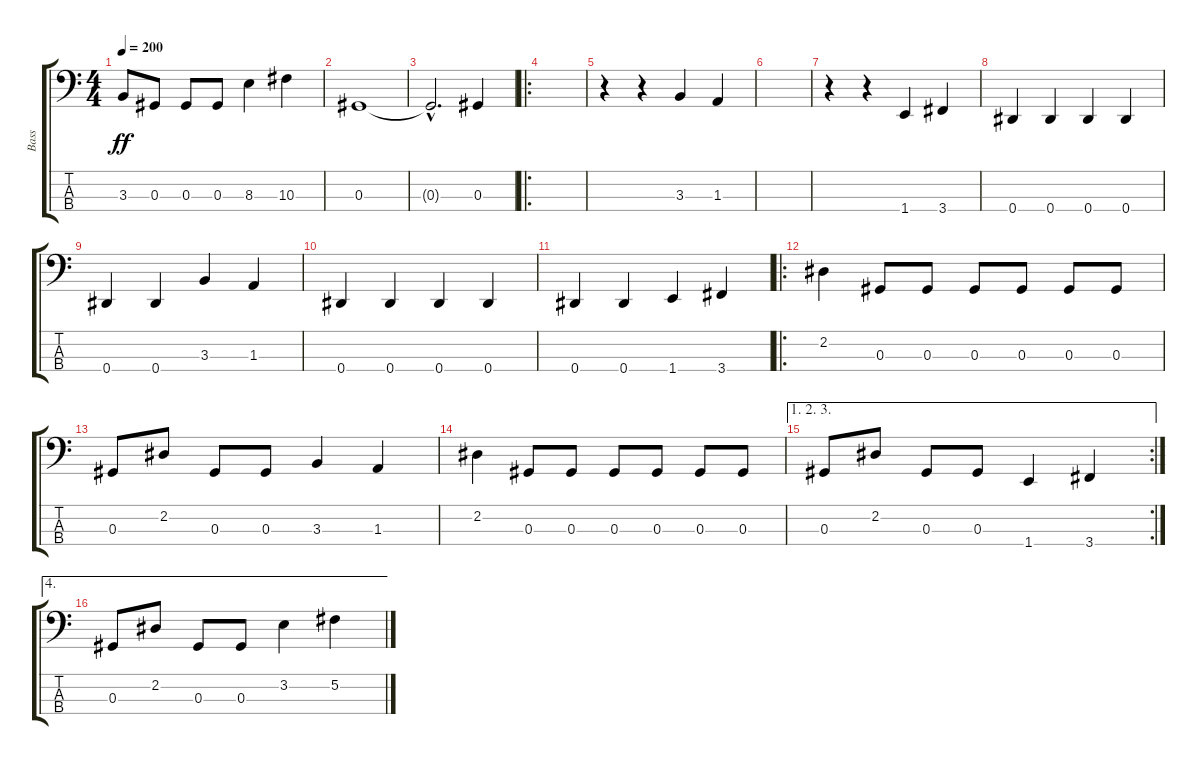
\track ("Bass" "Bass") {instrument electricbasspick}
\staff {score tabs}
\tuning (Gb2 Db2 Ab1 Eb1) {hide}
\ts (4 4)
\tempo 200
\clef f4
\ks c
3.3{t}.8{dy ff} 0.3.8 0.3.8 0.3.8 8.3.4 10.3.4 |
0.3.1 |
0.3{hac t}.2{d} 0.3.4 |
\ro
|
r.4 r.4 3.3.4 1.3.4 |
|
r.4 r.4 1.4.4 3.4.4 |
0.4.4 0.4.4 0.4.4 0.4.4 |
0.4.4 0.4.4 3.3.4 1.3.4 |
0.4.4 0.4.4 0.4.4 0.4.4 |
0.4.4 0.4.4 1.4.4 3.4.4 |
\ro
2.2.4 0.3.8 0.3.8 0.3.8 0.3.8 0.3.8 0.3.8 |
0.3.8 2.2.8 0.3.8 0.3.8 3.3.4 1.3.4 |
2.2.4 0.3.8 0.3.8 0.3.8 0.3.8 0.3.8 0.3.8 |
\ae (1 2 3)
\rc 2
0.3.8 2.2.8 0.3.8 0.3.8 1.4.4 3.4.4 |
\ae 4
0.3.8 2.2.8 0.3.8 0.3.8 3.2.4 5.2.4
